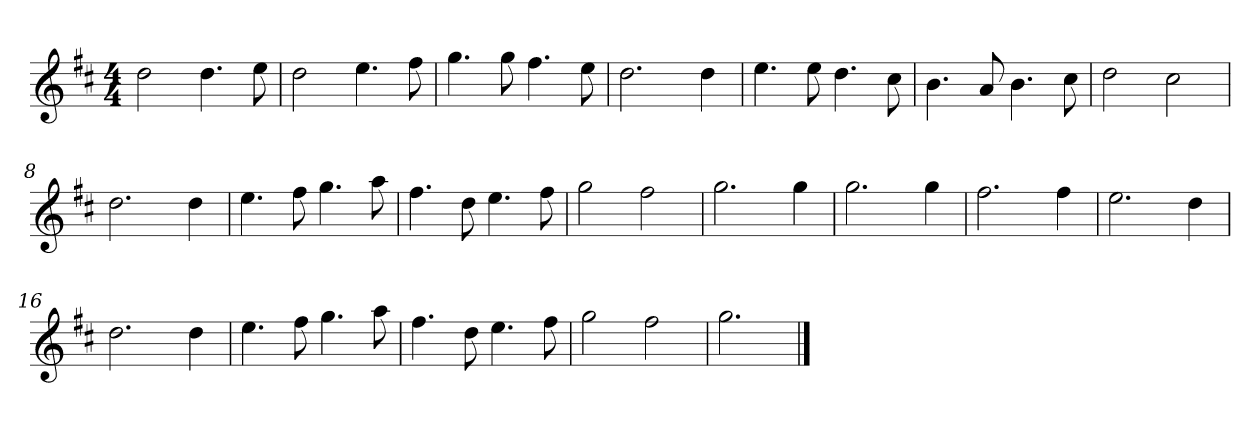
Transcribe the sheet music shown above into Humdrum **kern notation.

**kern
*part1
*staff1
*k[f#c#]
*M4/4
*MM120
=1
2dd
4.dd
8ee
=2
2dd
4.ee
8ff#
=3
4.gg
8gg
4.ff#
8ee
=4
2.dd
4dd
=5
4.ee
8ee
4.dd
8cc#
=6
4.b
8a
4.b
8cc#
=7
2dd
2cc#
=8
2.dd
4dd
=9
4.ee
8ff#
4.gg
8aa
=10
4.ff#
8dd
4.ee
8ff#
=11
2gg
2ff#
=12
2.gg
4gg
=13
2.gg
4gg
=14
2.ff#
4ff#
=15
2.ee
4dd
=16
2.dd
4dd
=17
4.ee
8ff#
4.gg
8aa
=18
4.ff#
8dd
4.ee
8ff#
=19
2gg
2ff#
=20
2.gg
==
*-
